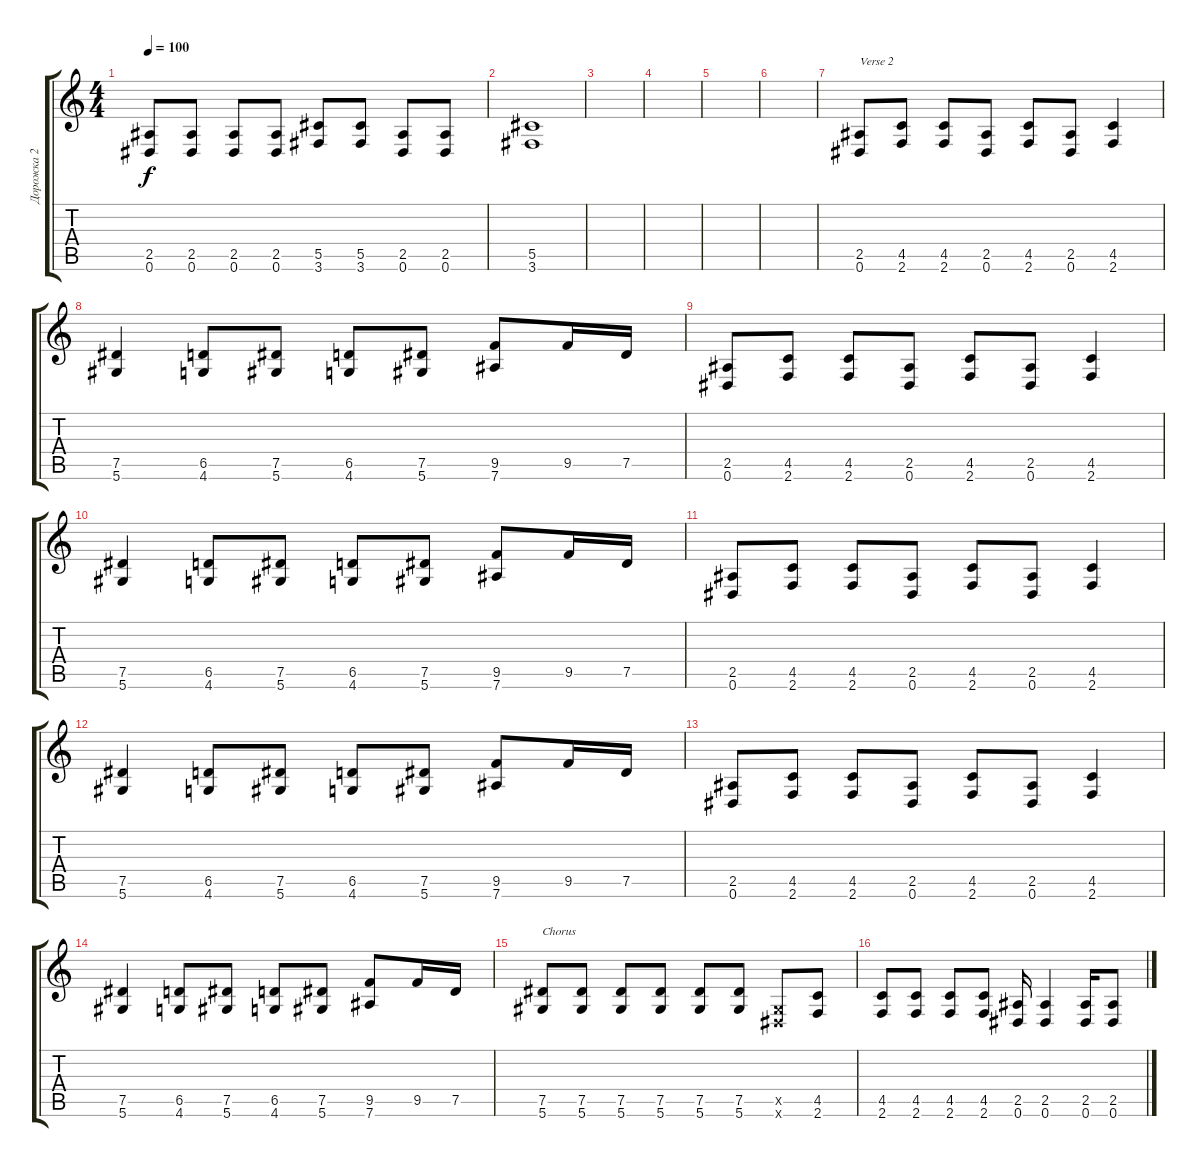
\track ("Дорожка 2" "Дорожка 2") {instrument overdrivenguitar}
\staff {score tabs}
\tuning (Eb4 Bb3 Gb3 Db3 Ab2 Eb2) {hide}
\ts (4 4)
\tempo 100
\clef g2
\ks c
(2.5 0.6).8{dy f} (2.5 0.6).8 (2.5 0.6).8 (2.5 0.6).8 (5.5 3.6).8 (5.5 3.6).8 (2.5 0.6).8 (2.5 0.6).8 |
(5.5 3.6).1 |
|
|
|
|
(2.5 0.6).8{txt "Verse 2"} (4.5 2.6).8 (4.5 2.6).8 (2.5 0.6).8 (4.5 2.6).8 (2.5 0.6).8 (4.5 2.6).4 |
(7.5 5.6).4 (6.5 4.6).8 (7.5 5.6).8 (6.5 4.6).8 (7.5 5.6).8 (9.5 7.6).8 9.5.16 7.5.16 |
(2.5 0.6).8 (4.5 2.6).8 (4.5 2.6).8 (2.5 0.6).8 (4.5 2.6).8 (2.5 0.6).8 (4.5 2.6).4 |
(7.5 5.6).4 (6.5 4.6).8 (7.5 5.6).8 (6.5 4.6).8 (7.5 5.6).8 (9.5 7.6).8 9.5.16 7.5.16 |
(2.5 0.6).8 (4.5 2.6).8 (4.5 2.6).8 (2.5 0.6).8 (4.5 2.6).8 (2.5 0.6).8 (4.5 2.6).4 |
(7.5 5.6).4 (6.5 4.6).8 (7.5 5.6).8 (6.5 4.6).8 (7.5 5.6).8 (9.5 7.6).8 9.5.16 7.5.16 |
(2.5 0.6).8 (4.5 2.6).8 (4.5 2.6).8 (2.5 0.6).8 (4.5 2.6).8 (2.5 0.6).8 (4.5 2.6).4 |
(7.5 5.6).4 (6.5 4.6).8 (7.5 5.6).8 (6.5 4.6).8 (7.5 5.6).8 (9.5 7.6).8 9.5.16 7.5.16 |
(7.5 5.6).8{txt "Chorus"} (7.5 5.6).8 (7.5 5.6).8 (7.5 5.6).8 (7.5 5.6).8 (7.5 5.6).8 (0.5{x} 0.6{x}).8 (4.5 2.6).8 |
(4.5 2.6).8 (4.5 2.6).8 (4.5 2.6).8 (4.5 2.6).8 (2.5 0.6).16 (2.5 0.6).4 (2.5 0.6).16 (2.5 0.6).8
